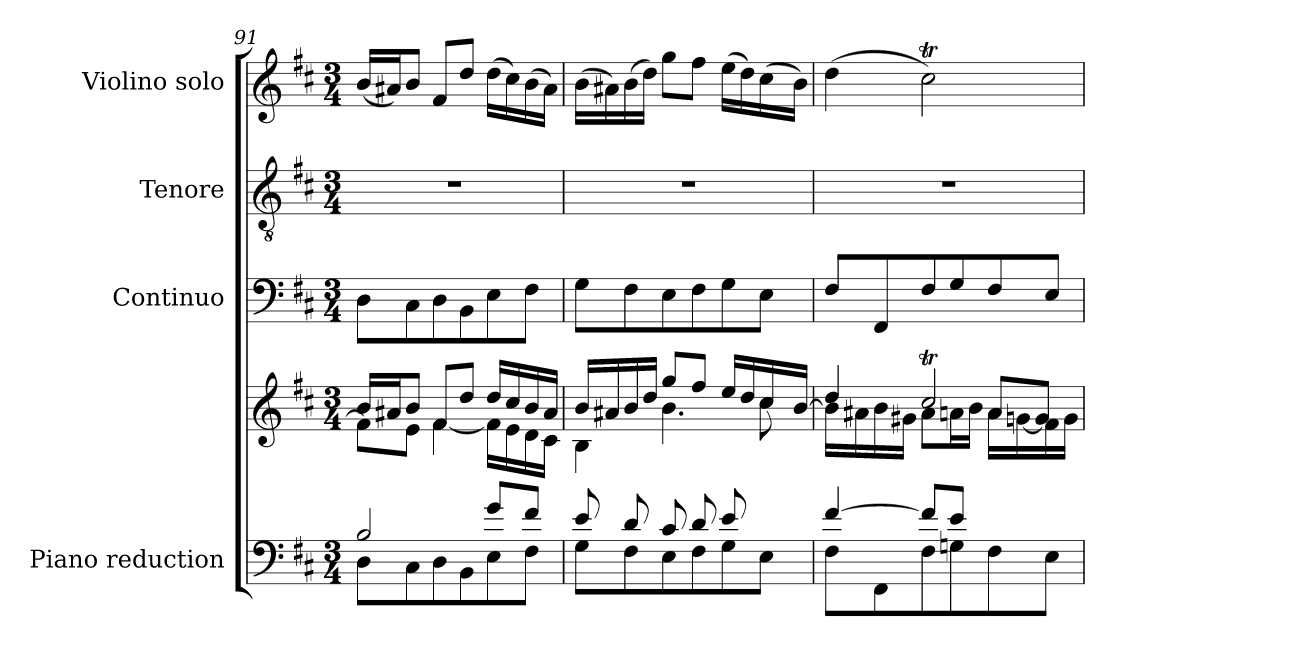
**kern	**kern	**kern	**kern	**kern
*part4	*part4	*part3	*part2	*part1
*staff5	*staff4	*staff3	*staff2	*staff1
*I"Piano reduction	*	*I"Continuo	*I"Tenore	*I"Violino solo
*I'Pno	*	*	*	*I'Vln
*clefF4	*clefG2	*clefF4	*clefGv2	*clefG2
*k[f#c#]	*k[f#c#]	*k[f#c#]	*k[f#c#]	*k[f#c#]
*M3/4	*M3/4	*M3/4	*M3/4	*M3/4
=91	=91	=91	=91	=91
*^	*^	*	*	*
2B/	8D\L	16b/LL	8f#\L]	8D\L	2.r	(16b/LL
.	.	16a#X/J	.	.	.	16a#X/J)
.	8C#\	8b/J	8e\J	8C#\	.	8b/J
.	8D\	8f#/L	[4f#\	8D\	.	8f#/L
.	8BB\	8dd/J	.	8BB\	.	8dd/J
8g/L	8E\	16dd/LL	16f#\LL]	8E\	.	(16dd\LL
.	.	16cc#/	16e\	.	.	16cc#\)
8f#/J	8F#\J	16b/	16d\	8F#\J	.	(16b\
.	.	16a#/JJ	16c#\JJ	.	.	16a#\JJ)
=92	=92	=92	=92	=92	=92	=92
*	*	*	*^	*	*	*
8e/L	8G\L	16b/LL	4B\	8ryy	8G\L	2.r	(16b\LL
.	.	16a#X/	.	.	.	.	16a#X\)
*	*	*	*v	*v	*	*	*
8d/	8F#\	16b/	.	8F#\	.	(16b\
.	.	16dd/JJ	.	.	.	16dd\JJ)
8c#/	8E\	8gg/L	4.b\	8E\	.	8gg\L
8d/	8F#\	8ff#/J	.	8F#\	.	8ff#\J
8e/	8G\	16ee/LL	.	8G\	.	(16ee\LL
.	.	16dd/	.	.	.	16dd\)
*	*	*	*^	*	*	*
8ryy	8E\J	16cc#/	8cc#\	8g\J	8E\J	.	(16cc#\
.	.	[<16b/JJ	.	.	.	.	16b\JJ)
=93	=93	=93	=93	=93	=93	=93	=93
[4f#/	8F#\L	4dd/	16b\LL]	2ryy	8F#/L	2.r	(4dd\
.	.	.	16a#X\	.	.	.	.
.	8FF#\	.	16b\	.	8FF#/	.	.
.	.	.	16g#X\JJ	.	.	.	.
8f#/L]	8F#\	2cc#t/	8a#\L	.	8F#/	.	2cc#t\)
8e/J	8Gn\	.	16an\L	.	8G/	.	.
.	.	.	16b\JJ	.	.	.	.
4ryy	8F#\	.	16a\LL	8a/L	8F#/	.	.
.	.	.	[>16gn\	.	.	.	.
.	8E\J	.	16f#\	8g/J]	8E/J	.	.
.	.	.	16g\JJ	.	.	.	.
*v	*v	*	*	*	*	*	*
*	*v	*v	*v	*	*	*
=	=	=	=	=
*-	*-	*-	*-	*-
